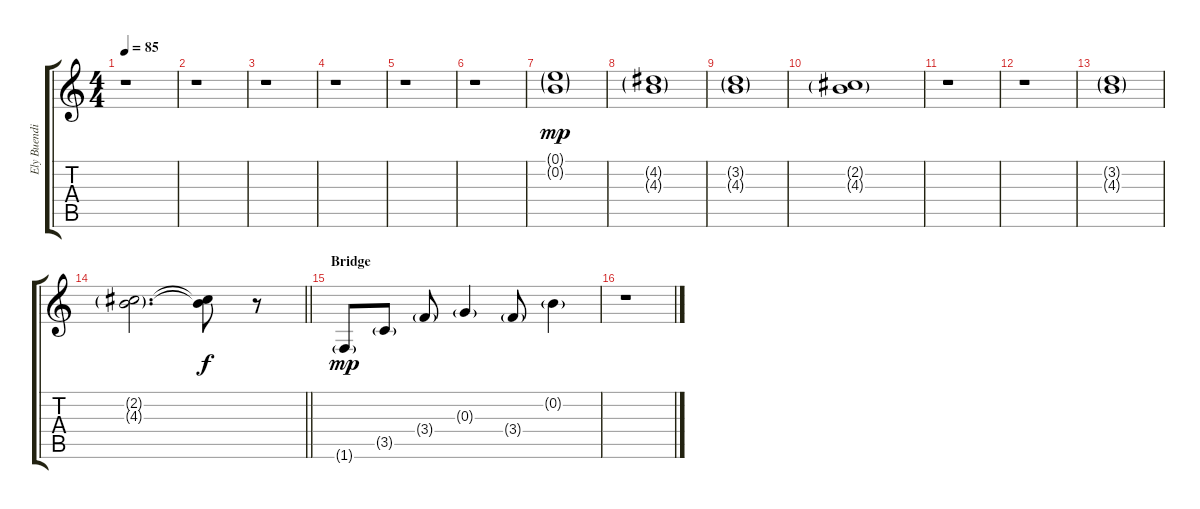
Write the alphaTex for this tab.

\track ("Ely Buendia" "Ely Buendi") {instrument overdrivenguitar}
\staff {score tabs}
\tuning (E4 B3 G3 D3 A2 E2) {hide}
\ts (4 4)
\tempo 85
\clef g2
\ks c
r.1{dy f} |
r.1 |
r.1 |
r.1 |
r.1 |
r.1 |
(0.1{g} 0.2{g}).1{dy mp} |
(4.2{g} 4.3{g}).1 |
(3.2{g} 4.3{g}).1 |
(2.2{g} 4.3{g}).1 |
r.1 |
r.1 |
(3.2{g} 4.3{g}).1 |
\barLineRight lightlight
(2.2{g} 4.3{g}).2{d} (2.2{t} 4.3{t}).8{dy f} r.8 |
\section ("" "Bridge")
1.6{g}.8{dy mp} 3.5{g}.8 3.4{g}.8 0.3{g}.4 3.4{g}.8 0.2{g}.4 |
r.1
